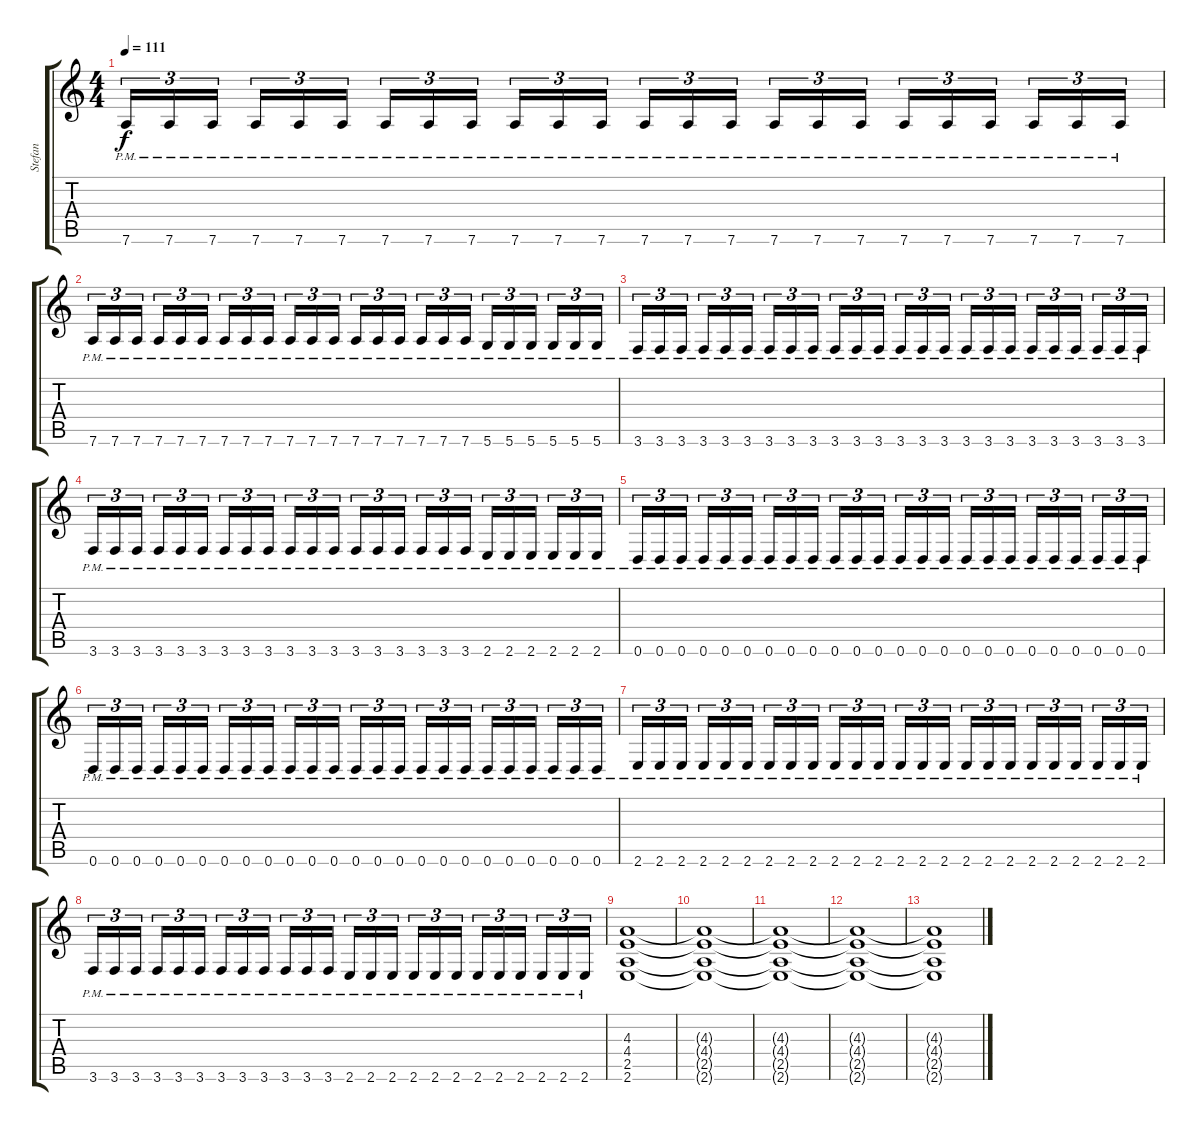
\track ("Stefan" "Stefan") {instrument overdrivenguitar}
\staff {score tabs}
\tuning (D4 A3 F3 C3 G2 D2) {hide}
\ts (4 4)
\tempo 111
\clef g2
\ks c
7.6{pm}.16{tu (3 2) dy f} 7.6{pm}.16{tu (3 2)} 7.6{pm}.16{tu (3 2)} 7.6{pm}.16{tu (3 2)} 7.6{pm}.16{tu (3 2)} 7.6{pm}.16{tu (3 2)} 7.6{pm}.16{tu (3 2)} 7.6{pm}.16{tu (3 2)} 7.6{pm}.16{tu (3 2)} 7.6{pm}.16{tu (3 2)} 7.6{pm}.16{tu (3 2)} 7.6{pm}.16{tu (3 2)} 7.6{pm}.16{tu (3 2)} 7.6{pm}.16{tu (3 2)} 7.6{pm}.16{tu (3 2)} 7.6{pm}.16{tu (3 2)} 7.6{pm}.16{tu (3 2)} 7.6{pm}.16{tu (3 2)} 7.6{pm}.16{tu (3 2)} 7.6{pm}.16{tu (3 2)} 7.6{pm}.16{tu (3 2)} 7.6{pm}.16{tu (3 2)} 7.6{pm}.16{tu (3 2)} 7.6{pm}.16{tu (3 2)} |
7.6{pm}.16{tu (3 2)} 7.6{pm}.16{tu (3 2)} 7.6{pm}.16{tu (3 2)} 7.6{pm}.16{tu (3 2)} 7.6{pm}.16{tu (3 2)} 7.6{pm}.16{tu (3 2)} 7.6{pm}.16{tu (3 2)} 7.6{pm}.16{tu (3 2)} 7.6{pm}.16{tu (3 2)} 7.6{pm}.16{tu (3 2)} 7.6{pm}.16{tu (3 2)} 7.6{pm}.16{tu (3 2)} 7.6{pm}.16{tu (3 2)} 7.6{pm}.16{tu (3 2)} 7.6{pm}.16{tu (3 2)} 7.6{pm}.16{tu (3 2)} 7.6{pm}.16{tu (3 2)} 7.6{pm}.16{tu (3 2)} 5.6{pm}.16{tu (3 2)} 5.6{pm}.16{tu (3 2)} 5.6{pm}.16{tu (3 2)} 5.6{pm}.16{tu (3 2)} 5.6{pm}.16{tu (3 2)} 5.6{pm}.16{tu (3 2)} |
3.6{pm}.16{tu (3 2)} 3.6{pm}.16{tu (3 2)} 3.6{pm}.16{tu (3 2)} 3.6{pm}.16{tu (3 2)} 3.6{pm}.16{tu (3 2)} 3.6{pm}.16{tu (3 2)} 3.6{pm}.16{tu (3 2)} 3.6{pm}.16{tu (3 2)} 3.6{pm}.16{tu (3 2)} 3.6{pm}.16{tu (3 2)} 3.6{pm}.16{tu (3 2)} 3.6{pm}.16{tu (3 2)} 3.6{pm}.16{tu (3 2)} 3.6{pm}.16{tu (3 2)} 3.6{pm}.16{tu (3 2)} 3.6{pm}.16{tu (3 2)} 3.6{pm}.16{tu (3 2)} 3.6{pm}.16{tu (3 2)} 3.6{pm}.16{tu (3 2)} 3.6{pm}.16{tu (3 2)} 3.6{pm}.16{tu (3 2)} 3.6{pm}.16{tu (3 2)} 3.6{pm}.16{tu (3 2)} 3.6{pm}.16{tu (3 2)} |
3.6{pm}.16{tu (3 2)} 3.6{pm}.16{tu (3 2)} 3.6{pm}.16{tu (3 2)} 3.6{pm}.16{tu (3 2)} 3.6{pm}.16{tu (3 2)} 3.6{pm}.16{tu (3 2)} 3.6{pm}.16{tu (3 2)} 3.6{pm}.16{tu (3 2)} 3.6{pm}.16{tu (3 2)} 3.6{pm}.16{tu (3 2)} 3.6{pm}.16{tu (3 2)} 3.6{pm}.16{tu (3 2)} 3.6{pm}.16{tu (3 2)} 3.6{pm}.16{tu (3 2)} 3.6{pm}.16{tu (3 2)} 3.6{pm}.16{tu (3 2)} 3.6{pm}.16{tu (3 2)} 3.6{pm}.16{tu (3 2)} 2.6{pm}.16{tu (3 2)} 2.6{pm}.16{tu (3 2)} 2.6{pm}.16{tu (3 2)} 2.6{pm}.16{tu (3 2)} 2.6{pm}.16{tu (3 2)} 2.6{pm}.16{tu (3 2)} |
0.6{pm}.16{tu (3 2)} 0.6{pm}.16{tu (3 2)} 0.6{pm}.16{tu (3 2)} 0.6{pm}.16{tu (3 2)} 0.6{pm}.16{tu (3 2)} 0.6{pm}.16{tu (3 2)} 0.6{pm}.16{tu (3 2)} 0.6{pm}.16{tu (3 2)} 0.6{pm}.16{tu (3 2)} 0.6{pm}.16{tu (3 2)} 0.6{pm}.16{tu (3 2)} 0.6{pm}.16{tu (3 2)} 0.6{pm}.16{tu (3 2)} 0.6{pm}.16{tu (3 2)} 0.6{pm}.16{tu (3 2)} 0.6{pm}.16{tu (3 2)} 0.6{pm}.16{tu (3 2)} 0.6{pm}.16{tu (3 2)} 0.6{pm}.16{tu (3 2)} 0.6{pm}.16{tu (3 2)} 0.6{pm}.16{tu (3 2)} 0.6{pm}.16{tu (3 2)} 0.6{pm}.16{tu (3 2)} 0.6{pm}.16{tu (3 2)} |
0.6{pm}.16{tu (3 2)} 0.6{pm}.16{tu (3 2)} 0.6{pm}.16{tu (3 2)} 0.6{pm}.16{tu (3 2)} 0.6{pm}.16{tu (3 2)} 0.6{pm}.16{tu (3 2)} 0.6{pm}.16{tu (3 2)} 0.6{pm}.16{tu (3 2)} 0.6{pm}.16{tu (3 2)} 0.6{pm}.16{tu (3 2)} 0.6{pm}.16{tu (3 2)} 0.6{pm}.16{tu (3 2)} 0.6{pm}.16{tu (3 2)} 0.6{pm}.16{tu (3 2)} 0.6{pm}.16{tu (3 2)} 0.6{pm}.16{tu (3 2)} 0.6{pm}.16{tu (3 2)} 0.6{pm}.16{tu (3 2)} 0.6{pm}.16{tu (3 2)} 0.6{pm}.16{tu (3 2)} 0.6{pm}.16{tu (3 2)} 0.6{pm}.16{tu (3 2)} 0.6{pm}.16{tu (3 2)} 0.6{pm}.16{tu (3 2)} |
2.6{pm}.16{tu (3 2)} 2.6{pm}.16{tu (3 2)} 2.6{pm}.16{tu (3 2)} 2.6{pm}.16{tu (3 2)} 2.6{pm}.16{tu (3 2)} 2.6{pm}.16{tu (3 2)} 2.6{pm}.16{tu (3 2)} 2.6{pm}.16{tu (3 2)} 2.6{pm}.16{tu (3 2)} 2.6{pm}.16{tu (3 2)} 2.6{pm}.16{tu (3 2)} 2.6{pm}.16{tu (3 2)} 2.6{pm}.16{tu (3 2)} 2.6{pm}.16{tu (3 2)} 2.6{pm}.16{tu (3 2)} 2.6{pm}.16{tu (3 2)} 2.6{pm}.16{tu (3 2)} 2.6{pm}.16{tu (3 2)} 2.6{pm}.16{tu (3 2)} 2.6{pm}.16{tu (3 2)} 2.6{pm}.16{tu (3 2)} 2.6{pm}.16{tu (3 2)} 2.6{pm}.16{tu (3 2)} 2.6{pm}.16{tu (3 2)} |
3.6{pm}.16{tu (3 2)} 3.6{pm}.16{tu (3 2)} 3.6{pm}.16{tu (3 2)} 3.6{pm}.16{tu (3 2)} 3.6{pm}.16{tu (3 2)} 3.6{pm}.16{tu (3 2)} 3.6{pm}.16{tu (3 2)} 3.6{pm}.16{tu (3 2)} 3.6{pm}.16{tu (3 2)} 3.6{pm}.16{tu (3 2)} 3.6{pm}.16{tu (3 2)} 3.6{pm}.16{tu (3 2)} 2.6{pm}.16{tu (3 2)} 2.6{pm}.16{tu (3 2)} 2.6{pm}.16{tu (3 2)} 2.6{pm}.16{tu (3 2)} 2.6{pm}.16{tu (3 2)} 2.6{pm}.16{tu (3 2)} 2.6{pm}.16{tu (3 2)} 2.6{pm}.16{tu (3 2)} 2.6{pm}.16{tu (3 2)} 2.6{pm}.16{tu (3 2)} 2.6{pm}.16{tu (3 2)} 2.6{pm}.16{tu (3 2)} |
(4.3 4.4 2.5 2.6).1 |
(4.3{t} 4.4{t} 2.5{t} 2.6{t}).1 |
(4.3{t} 4.4{t} 2.5{t} 2.6{t}).1 |
(4.3{t} 4.4{t} 2.5{t} 2.6{t}).1 |
(4.3{t} 4.4{t} 2.5{t} 2.6{t}).1
